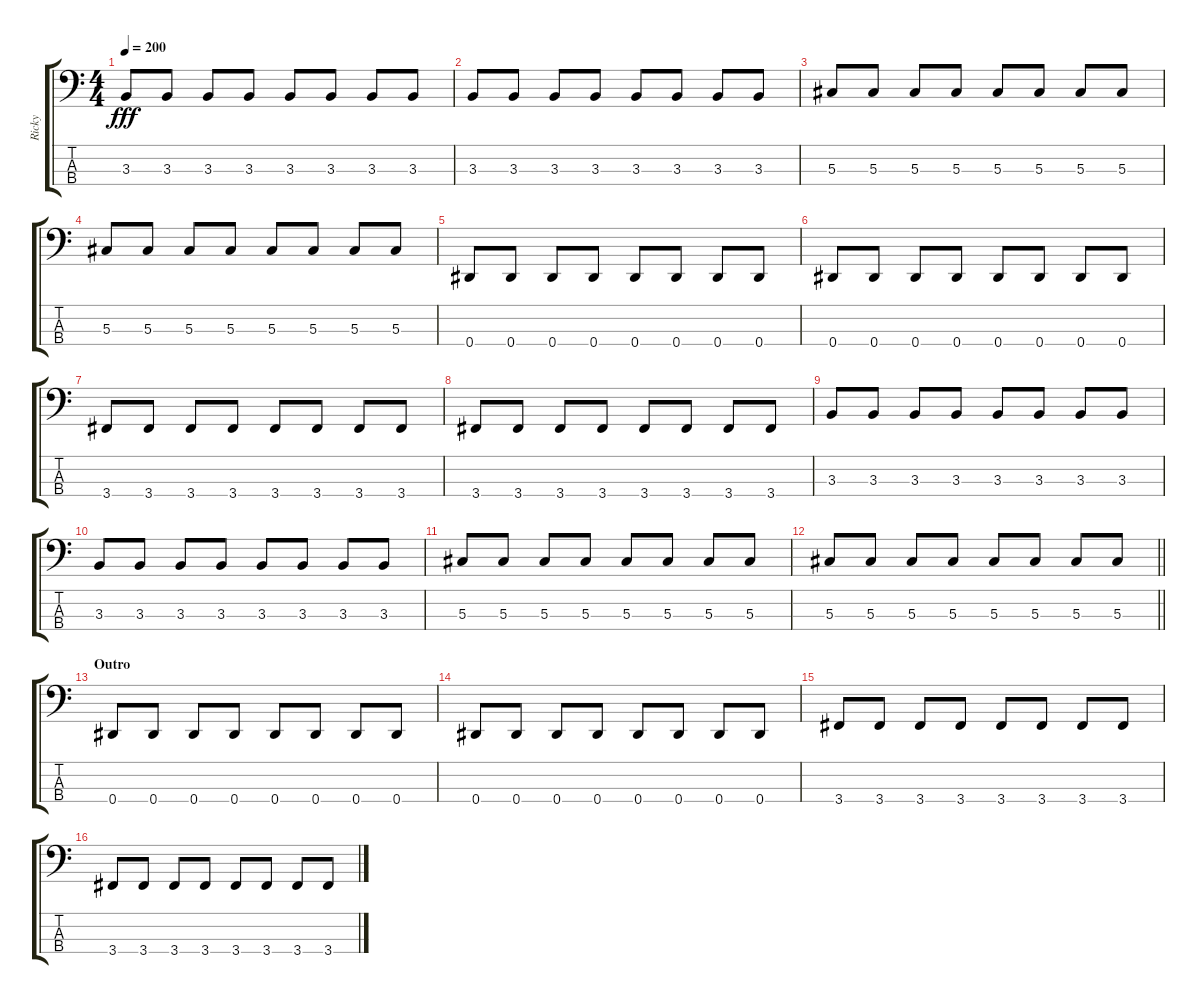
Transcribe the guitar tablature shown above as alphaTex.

\track ("Ricky" "Ricky") {instrument electricbasspick}
\staff {score tabs}
\tuning (Gb2 Db2 Ab1 Eb1) {hide}
\ts (4 4)
\tempo 200
\clef f4
\ks c
3.3.8{dy fff} 3.3.8 3.3.8 3.3.8 3.3.8 3.3.8 3.3.8 3.3.8 |
3.3.8 3.3.8 3.3.8 3.3.8 3.3.8 3.3.8 3.3.8 3.3.8 |
5.3.8 5.3.8 5.3.8 5.3.8 5.3.8 5.3.8 5.3.8 5.3.8 |
5.3.8 5.3.8 5.3.8 5.3.8 5.3.8 5.3.8 5.3.8 5.3.8 |
0.4.8 0.4.8 0.4.8 0.4.8 0.4.8 0.4.8 0.4.8 0.4.8 |
0.4.8 0.4.8 0.4.8 0.4.8 0.4.8 0.4.8 0.4.8 0.4.8 |
3.4.8 3.4.8 3.4.8 3.4.8 3.4.8 3.4.8 3.4.8 3.4.8 |
3.4.8 3.4.8 3.4.8 3.4.8 3.4.8 3.4.8 3.4.8 3.4.8 |
3.3.8 3.3.8 3.3.8 3.3.8 3.3.8 3.3.8 3.3.8 3.3.8 |
3.3.8 3.3.8 3.3.8 3.3.8 3.3.8 3.3.8 3.3.8 3.3.8 |
5.3.8 5.3.8 5.3.8 5.3.8 5.3.8 5.3.8 5.3.8 5.3.8 |
\barLineRight lightlight
5.3.8 5.3.8 5.3.8 5.3.8 5.3.8 5.3.8 5.3.8 5.3.8 |
\section ("" "Outro")
0.4.8 0.4.8 0.4.8 0.4.8 0.4.8 0.4.8 0.4.8 0.4.8 |
0.4.8 0.4.8 0.4.8 0.4.8 0.4.8 0.4.8 0.4.8 0.4.8 |
3.4.8 3.4.8 3.4.8 3.4.8 3.4.8 3.4.8 3.4.8 3.4.8 |
3.4.8 3.4.8 3.4.8 3.4.8 3.4.8 3.4.8 3.4.8 3.4.8
